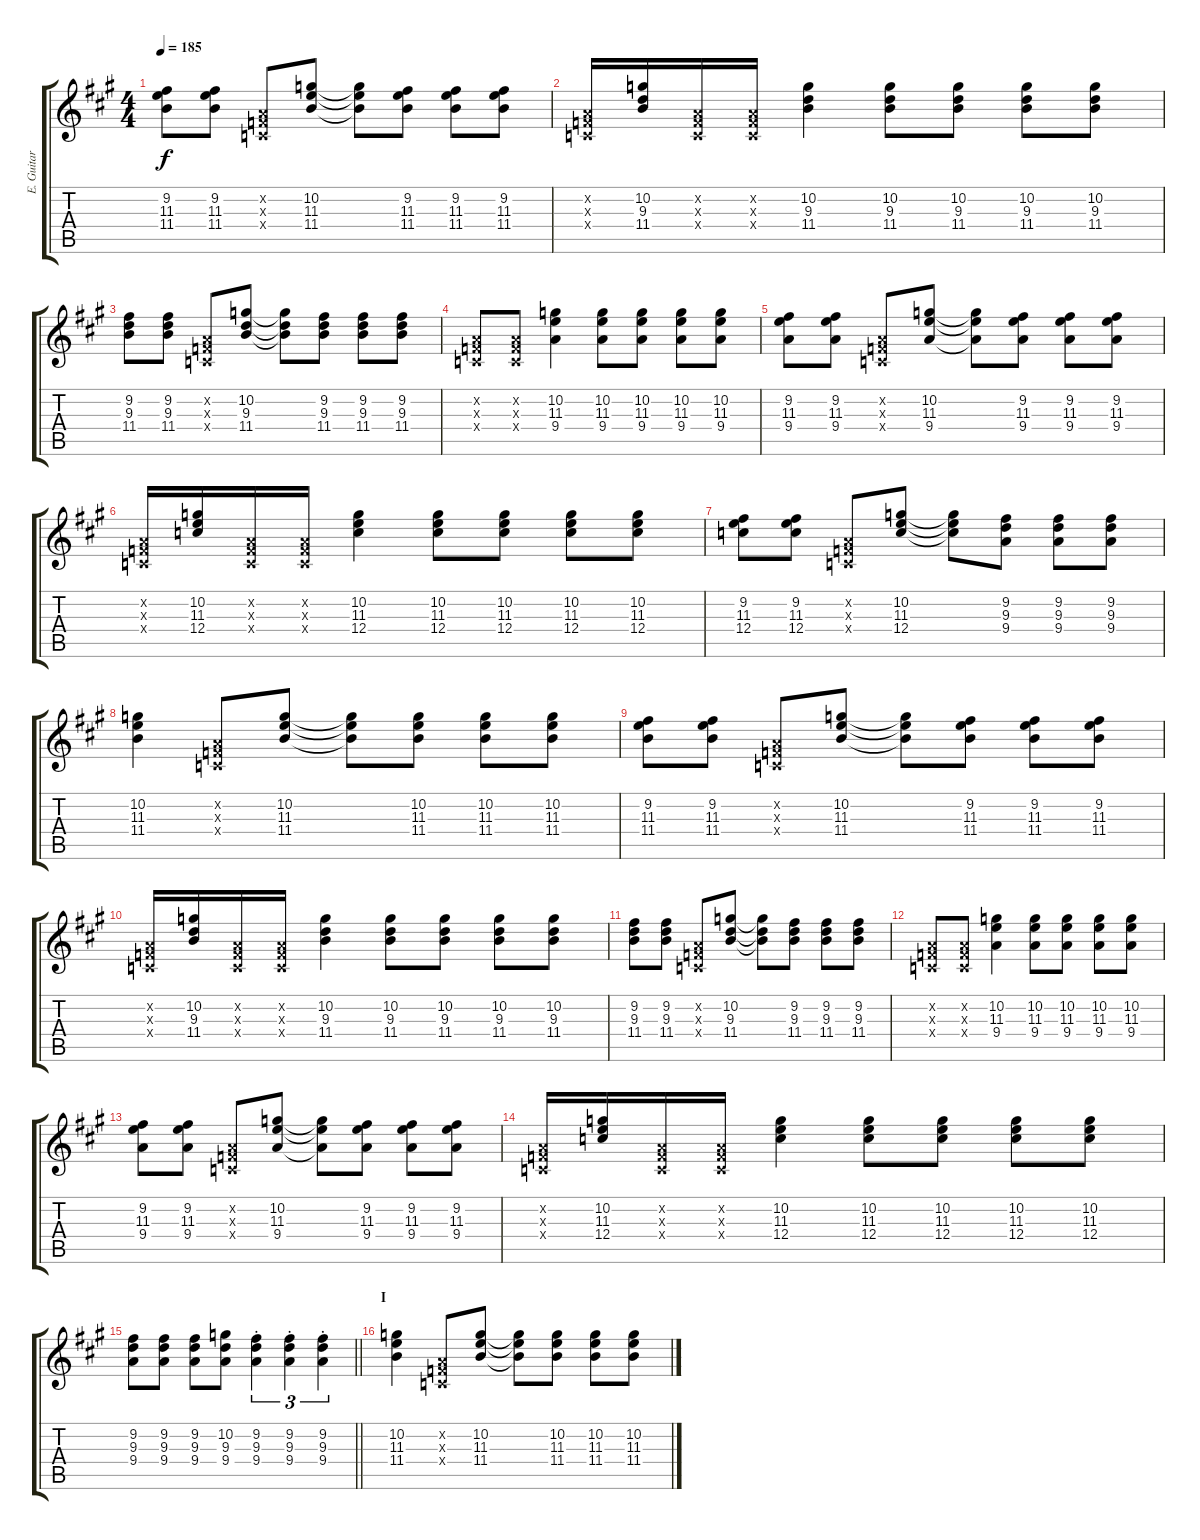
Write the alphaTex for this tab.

\track ("E. Guitar II" "E. Guitar ") {instrument overdrivenguitar}
\staff {score tabs}
\tuning (D4 A3 F3 C3 G2 D2) {hide}
\ts (4 4)
\tempo 185
\clef g2
\ks a
(9.2 11.3 11.4).8{dy f} (9.2 11.3 11.4).8 (0.2{x} 0.3{x} 0.4{x}).8 (10.2 11.3 11.4).8 (10.2{t} 11.3{t} 11.4{t}).8 (9.2 11.3 11.4).8 (9.2 11.3 11.4).8 (9.2 11.3 11.4).8 |
(0.2{x} 0.3{x} 0.4{x}).16 (10.2 9.3 11.4).16 (0.2{x} 0.3{x} 0.4{x}).16 (0.2{x} 0.3{x} 0.4{x}).16 (10.2 9.3 11.4).4 (10.2 9.3 11.4).8 (10.2 9.3 11.4).8 (10.2 9.3 11.4).8 (10.2 9.3 11.4).8 |
(9.2 9.3 11.4).8 (9.2 9.3 11.4).8 (0.2{x} 0.3{x} 0.4{x}).8 (10.2 9.3 11.4).8 (10.2{t} 9.3{t} 11.4{t}).8 (9.2 9.3 11.4).8 (9.2 9.3 11.4).8 (9.2 9.3 11.4).8 |
(0.2{x} 0.3{x} 0.4{x}).8 (0.2{x} 0.3{x} 0.4{x}).8 (10.2 11.3 9.4).4 (10.2 11.3 9.4).8 (10.2 11.3 9.4).8 (10.2 11.3 9.4).8 (10.2 11.3 9.4).8 |
(9.2 11.3 9.4).8 (9.2 11.3 9.4).8 (0.2{x} 0.3{x} 0.4{x}).8 (10.2 11.3 9.4).8 (10.2{t} 11.3{t} 9.4{t}).8 (9.2 11.3 9.4).8 (9.2 11.3 9.4).8 (9.2 11.3 9.4).8 |
(0.2{x} 0.3{x} 0.4{x}).16 (10.2 11.3 12.4).16 (0.2{x} 0.3{x} 0.4{x}).16 (0.2{x} 0.3{x} 0.4{x}).16 (10.2 11.3 12.4).4 (10.2 11.3 12.4).8 (10.2 11.3 12.4).8 (10.2 11.3 12.4).8 (10.2 11.3 12.4).8 |
(9.2 11.3 12.4).8 (9.2 11.3 12.4).8 (0.2{x} 0.3{x} 0.4{x}).8 (10.2 11.3 12.4).8 (10.2{t} 11.3{t} 12.4{t}).8 (9.2 9.3 9.4).8 (9.2 9.3 9.4).8 (9.2 9.3 9.4).8 |
(10.2 11.3 11.4).4 (0.2{x} 0.3{x} 0.4{x}).8 (10.2 11.3 11.4).8 (10.2{t} 11.3{t} 11.4{t}).8 (10.2 11.3 11.4).8 (10.2 11.3 11.4).8 (10.2 11.3 11.4).8 |
(9.2 11.3 11.4).8 (9.2 11.3 11.4).8 (0.2{x} 0.3{x} 0.4{x}).8 (10.2 11.3 11.4).8 (10.2{t} 11.3{t} 11.4{t}).8 (9.2 11.3 11.4).8 (9.2 11.3 11.4).8 (9.2 11.3 11.4).8 |
(0.2{x} 0.3{x} 0.4{x}).16 (10.2 9.3 11.4).16 (0.2{x} 0.3{x} 0.4{x}).16 (0.2{x} 0.3{x} 0.4{x}).16 (10.2 9.3 11.4).4 (10.2 9.3 11.4).8 (10.2 9.3 11.4).8 (10.2 9.3 11.4).8 (10.2 9.3 11.4).8 |
(9.2 9.3 11.4).8 (9.2 9.3 11.4).8 (0.2{x} 0.3{x} 0.4{x}).8 (10.2 9.3 11.4).8 (10.2{t} 9.3{t} 11.4{t}).8 (9.2 9.3 11.4).8 (9.2 9.3 11.4).8 (9.2 9.3 11.4).8 |
(0.2{x} 0.3{x} 0.4{x}).8 (0.2{x} 0.3{x} 0.4{x}).8 (10.2 11.3 9.4).4 (10.2 11.3 9.4).8 (10.2 11.3 9.4).8 (10.2 11.3 9.4).8 (10.2 11.3 9.4).8 |
(9.2 11.3 9.4).8 (9.2 11.3 9.4).8 (0.2{x} 0.3{x} 0.4{x}).8 (10.2 11.3 9.4).8 (10.2{t} 11.3{t} 9.4{t}).8 (9.2 11.3 9.4).8 (9.2 11.3 9.4).8 (9.2 11.3 9.4).8 |
(0.2{x} 0.3{x} 0.4{x}).16 (10.2 11.3 12.4).16 (0.2{x} 0.3{x} 0.4{x}).16 (0.2{x} 0.3{x} 0.4{x}).16 (10.2 11.3 12.4).4 (10.2 11.3 12.4).8 (10.2 11.3 12.4).8 (10.2 11.3 12.4).8 (10.2 11.3 12.4).8 |
\barLineRight lightlight
(9.2 9.3 9.4).8 (9.2 9.3 9.4).8 (9.2 9.3 9.4).8 (10.2 9.3 9.4).8 (9.2{st} 9.3{st} 9.4{st}).4{tu (3 2)} (9.2{st} 9.3{st} 9.4{st}).4{tu (3 2)} (9.2{st} 9.3{st} 9.4{st}).4{tu (3 2)} |
\section ("" "I")
(10.2 11.3 11.4).4 (0.2{x} 0.3{x} 0.4{x}).8 (10.2 11.3 11.4).8 (10.2{t} 11.3{t} 11.4{t}).8 (10.2 11.3 11.4).8 (10.2 11.3 11.4).8 (10.2 11.3 11.4).8
